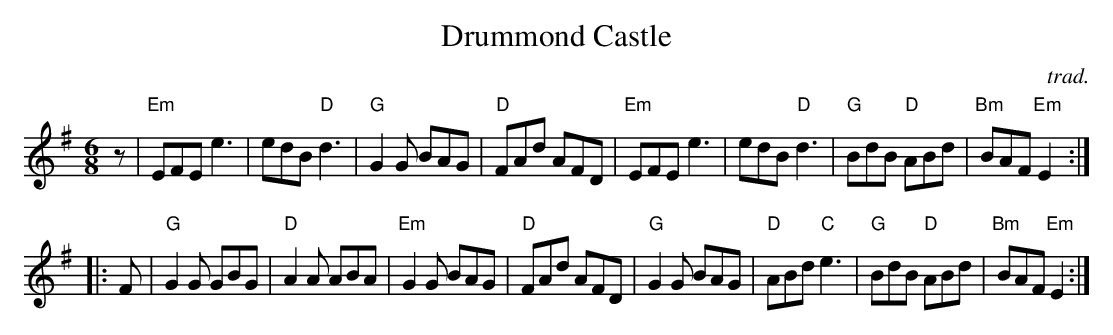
X:1
T: Drummond Castle
O: trad.
M: 6/8
K: Em
L: 1/8
z |\
"Em"EFE e3 | edB "D"d3 | "G"G2G BAG | "D"FAd AFD |\
"Em"EFE e3 | edB "D"d3 | "G"BdB "D"ABd | "Bm"BAF "Em"E2 :|
|: F |\
"G"G2G GBG | "D"A2A ABA | "Em"G2G BAG | "D"FAd AFD |\
"G"G2G BAG | "D"ABd "C"e3  | "G"BdB "D"ABd | "Bm"BAF "Em"E2 :|
